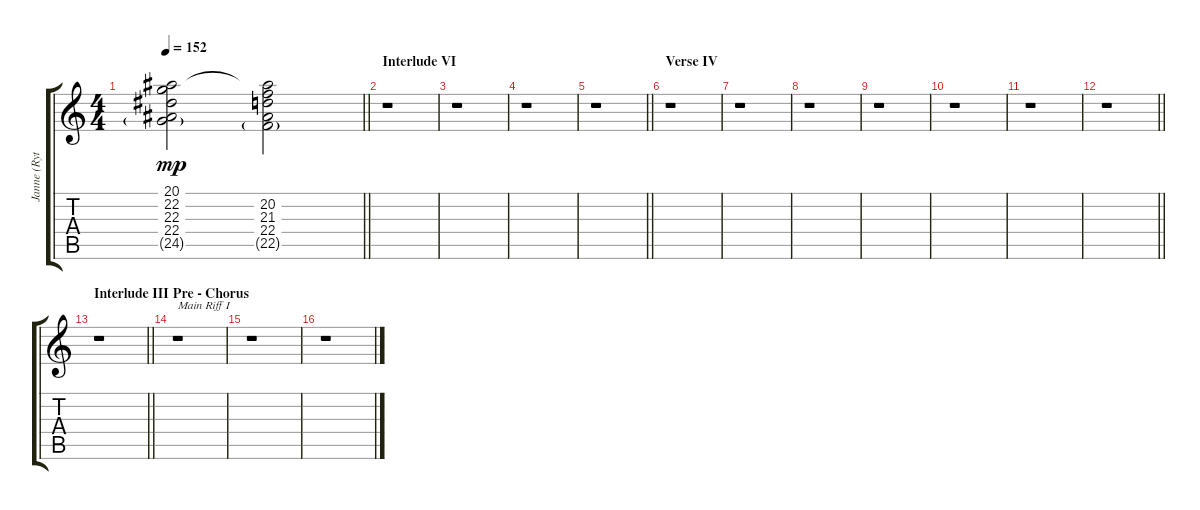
\track ("Janne (Rythm I)" "Janne (Ryt") {instrument stringensemble1}
\staff {score tabs}
\tuning (D4 A3 F3 C3 G2 C2) {hide}
\ts (4 4)
\tempo 152
\clef g2
\barLineRight lightlight
\ks c
(20.1 22.2 22.3 22.4 24.5{g}).2{dy mp} (20.1{t} 20.2 21.3 22.4 22.5{g}).2 |
\section ("" "Interlude VI")
r.1 |
r.1 |
r.1 |
\barLineRight lightlight
r.1 |
\section ("" "Verse IV")
r.1 |
r.1 |
r.1 |
r.1 |
r.1 |
r.1 |
\barLineRight lightlight
r.1 |
\section ("" "Interlude III")
\barLineRight lightlight
r.1 |
\section ("" "Pre - Chorus")
r.1{txt "Main Riff I"} |
r.1 |
r.1
